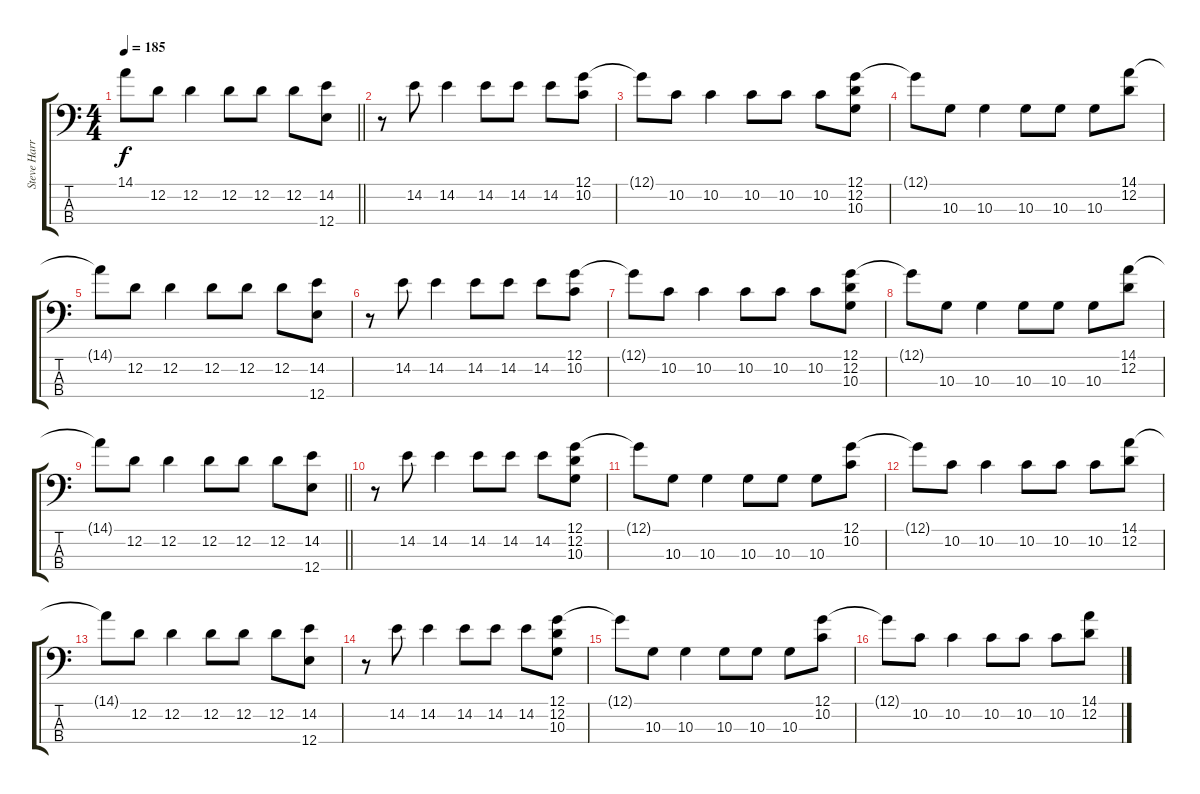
\track ("Steve Harris" "Steve Harr") {instrument electricbassfinger}
\staff {score tabs}
\tuning (G2 D2 A1 E1) {hide}
\ts (4 4)
\tempo 185
\clef f4
\barLineRight lightlight
\ks c
14.1{t}.8{dy f} 12.2.8 12.2.4 12.2.8 12.2.8 12.2.8 (14.2 12.4).8 |
r.8 14.2.8 14.2.4 14.2.8 14.2.8 14.2.8 (12.1 10.2).8 |
12.1{t}.8 10.2.8 10.2.4 10.2.8 10.2.8 10.2.8 (12.1 12.2 10.3).8 |
12.1{t}.8 10.3.8 10.3.4 10.3.8 10.3.8 10.3.8 (14.1 12.2).8 |
14.1{t}.8 12.2.8 12.2.4 12.2.8 12.2.8 12.2.8 (14.2 12.4).8 |
r.8 14.2.8 14.2.4 14.2.8 14.2.8 14.2.8 (12.1 10.2).8 |
12.1{t}.8 10.2.8 10.2.4 10.2.8 10.2.8 10.2.8 (12.1 12.2 10.3).8 |
12.1{t}.8 10.3.8 10.3.4 10.3.8 10.3.8 10.3.8 (14.1 12.2).8 |
\barLineRight lightlight
14.1{t}.8 12.2.8 12.2.4 12.2.8 12.2.8 12.2.8 (14.2 12.4).8 |
r.8 14.2.8 14.2.4 14.2.8 14.2.8 14.2.8 (12.1 12.2 10.3).8 |
12.1{t}.8 10.3.8 10.3.4 10.3.8 10.3.8 10.3.8 (12.1 10.2).8 |
12.1{t}.8 10.2.8 10.2.4 10.2.8 10.2.8 10.2.8 (14.1 12.2).8 |
14.1{t}.8 12.2.8 12.2.4 12.2.8 12.2.8 12.2.8 (14.2 12.4).8 |
r.8 14.2.8 14.2.4 14.2.8 14.2.8 14.2.8 (12.1 12.2 10.3).8 |
12.1{t}.8 10.3.8 10.3.4 10.3.8 10.3.8 10.3.8 (12.1 10.2).8 |
12.1{t}.8 10.2.8 10.2.4 10.2.8 10.2.8 10.2.8 (14.1 12.2).8
